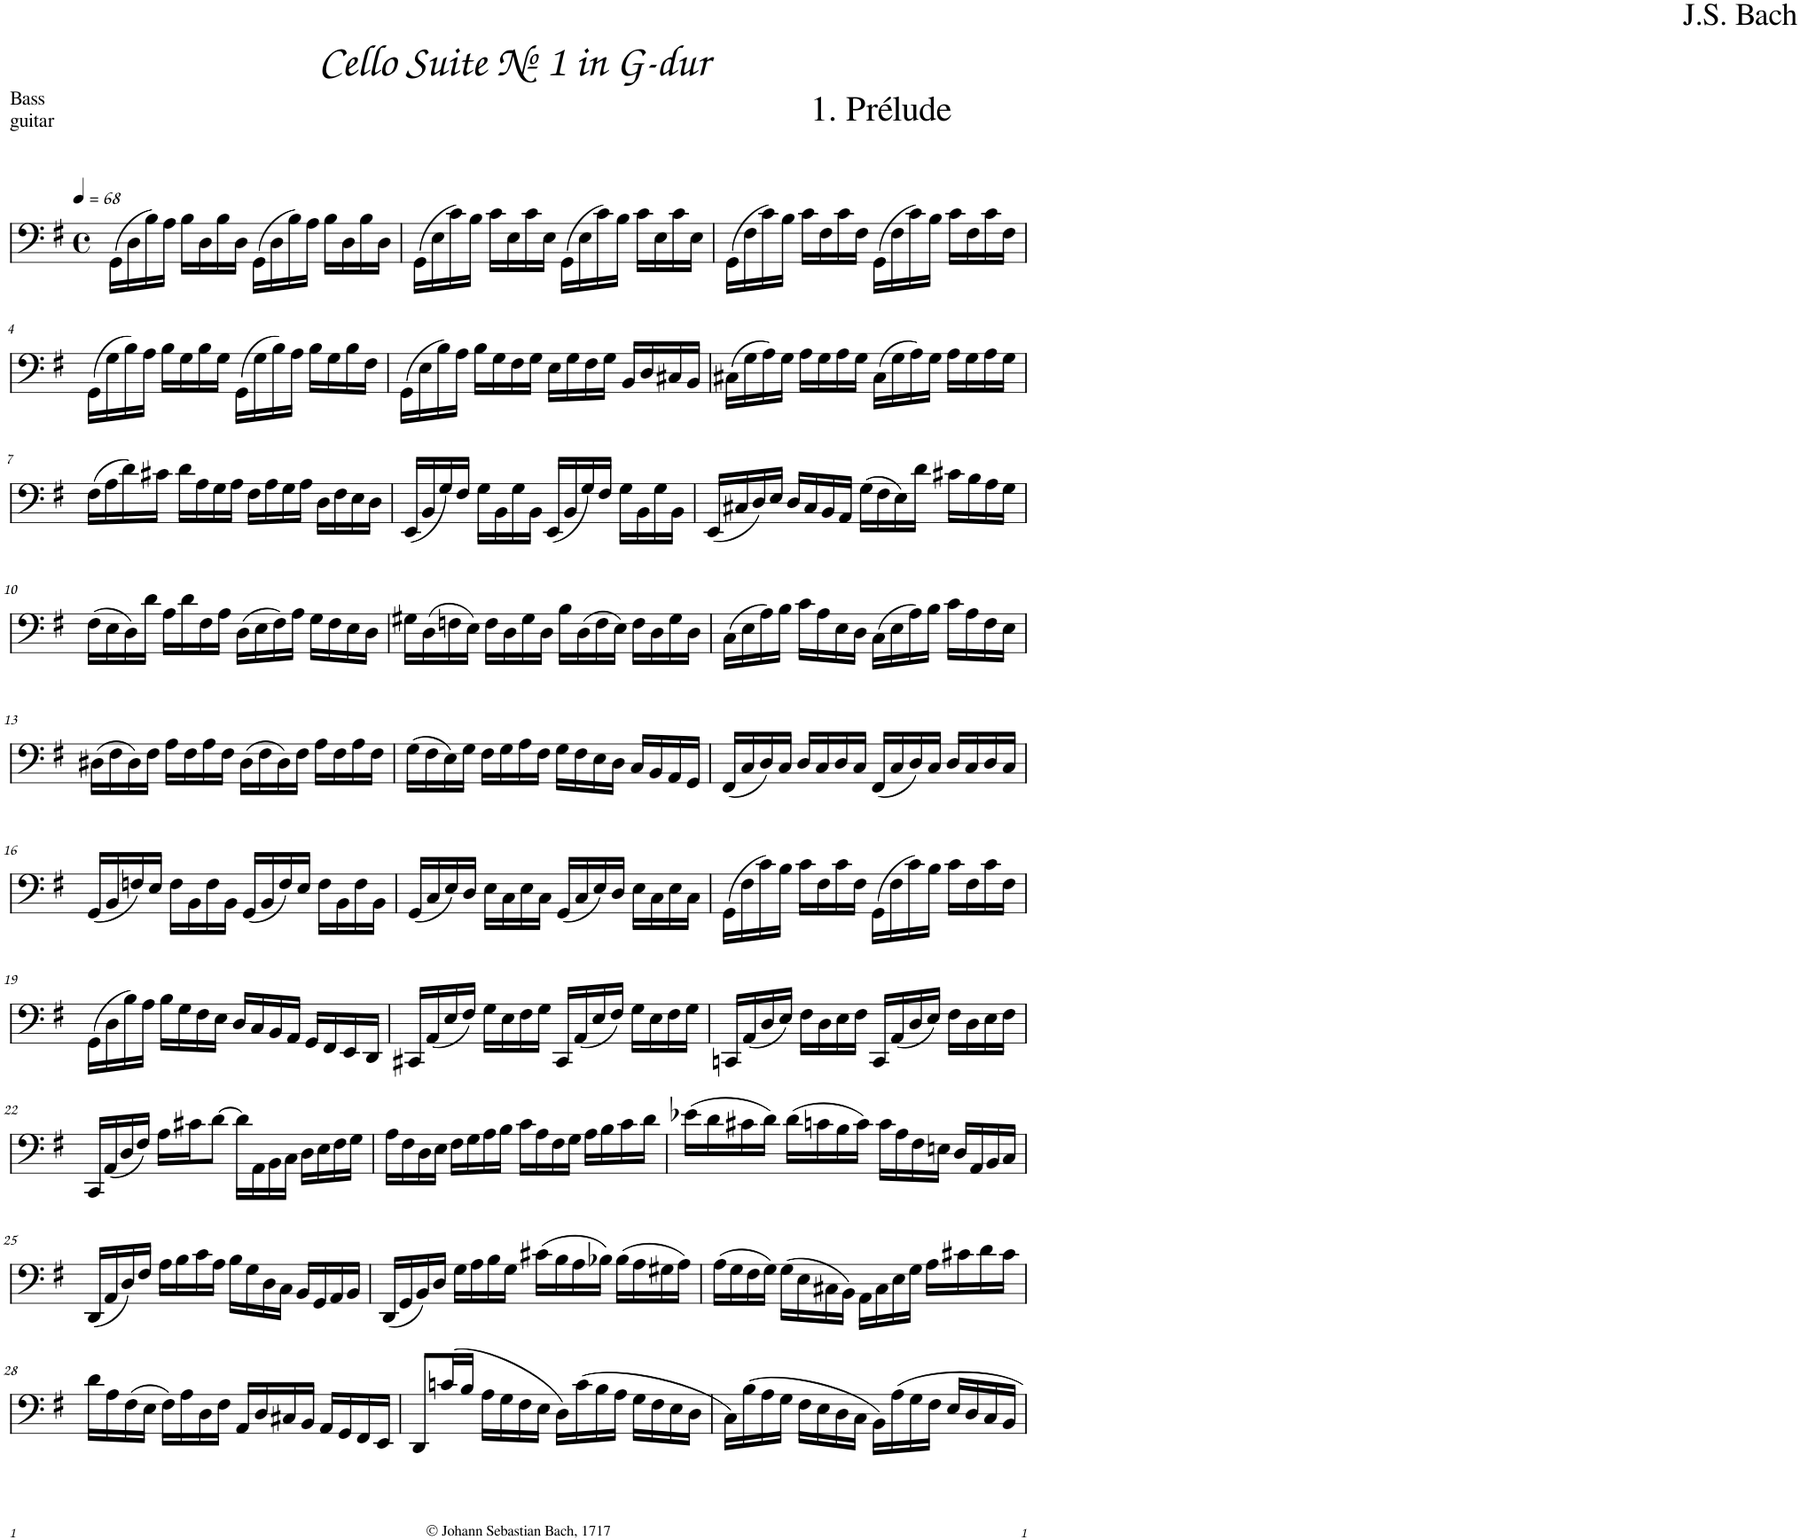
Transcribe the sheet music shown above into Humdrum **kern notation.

**kern
*part1
*staff1
*I"Бас-гитара
*clefF4
*k[f#]
*M4/4
*met(c)
*MM68
=1
(16GG\LL
16D\
16B\)
16A\JJ
16B\LL
16D\
16B\
16D\JJ
(16GG\LL
16D\
16B\)
16A\JJ
16B\LL
16D\
16B\
16D\JJ
=2
(16GG\LL
16E\
16c\)
16B\JJ
16c\LL
16E\
16c\
16E\JJ
(16GG\LL
16E\
16c\)
16B\JJ
16c\LL
16E\
16c\
16E\JJ
=3
(16GG\LL
16F#\
16c\)
16B\JJ
16c\LL
16F#\
16c\
16F#\JJ
(16GG\LL
16F#\
16c\)
16B\JJ
16c\LL
16F#\
16c\
16F#\JJ
!!LO:LB:g=z
=4
(16GG\LL
16G\
16B\)
16A\JJ
16B\LL
16G\
16B\
16G\JJ
(16GG\LL
16G\
16B\)
16A\JJ
16B\LL
16G\
16B\
16F#\JJ
=5
(16GG\LL
16E\
16B\)
16A\JJ
16B\LL
16G\
16F#\
16G\JJ
16E\LL
16G\
16F#\
16G\JJ
16BB/LL
16D/
16C#X/
16BB/JJ
=6
(16C#X\LL
16G\
16A\)
16G\JJ
16A\LL
16G\
16A\
16G\JJ
(16C#\LL
16G\
16A\)
16G\JJ
16A\LL
16G\
16A\
16G\JJ
!!LO:LB:g=z
=7
(16F#\LL
16A\
16d\)
16c#X\JJ
16d\LL
16A\
16G\
16A\JJ
16F#\LL
16A\
16G\
16A\JJ
16D\LL
16F#\
16E\
16D\JJ
=8
(16EE/LL
16BB/
16G/)
16F#/JJ
16G\LL
16BB\
16G\
16BB\JJ
(16EE/LL
16BB/
16G/)
16F#/JJ
16G\LL
16BB\
16G\
16BB\JJ
=9
(16EE/LL
16C#X/
16D/)
16E/JJ
16D/LL
16C#/
16BB/
16AA/JJ
(16G\LL
16F#\
16E\)
16d\JJ
16c#X\LL
16B\
16A\
16G\JJ
!!LO:LB:g=z
=10
(16F#\LL
16E\
16D\)
16d\JJ
16A\LL
16d\
16F#\
16A\JJ
(16D\LL
16E\
16F#\)
16A\JJ
16G\LL
16F#\
16E\
16D\JJ
=11
16G#X\LL
(16D\
16Fn\
16E\JJ)
16F\LL
16D\
16G#\
16D\JJ
16B\LL
(16D\
16F\
16E\JJ)
16F\LL
16D\
16G#\
16D\JJ
=12
(16C\LL
16E\
16A\)
16B\JJ
16c\LL
16A\
16E\
16D\JJ
(16C\LL
16E\
16A\)
16B\JJ
16c\LL
16A\
16F#\
16E\JJ
!!LO:LB:g=z
=13
(16D#X\LL
16F#\
16D#\)
16F#\JJ
16A\LL
16F#\
16A\
16F#\JJ
(16D#\LL
16F#\
16D#\)
16F#\JJ
16A\LL
16F#\
16A\
16F#\JJ
=14
(16G\LL
16F#\
16E\)
16G\JJ
16F#\LL
16G\
16A\
16F#\JJ
16G\LL
16F#\
16E\
16D\JJ
16C/LL
16BB/
16AA/
16GG/JJ
=15
(16FF#/LL
16C/
16D/)
16C/JJ
16D/LL
16C/
16D/
16C/JJ
(16FF#/LL
16C/
16D/)
16C/JJ
16D/LL
16C/
16D/
16C/JJ
!!LO:LB:g=z
=16
(16GG/LL
16BB/
16Fn/)
16E/JJ
16F\LL
16BB\
16F\
16BB\JJ
(16GG/LL
16BB/
16F/)
16E/JJ
16F\LL
16BB\
16F\
16BB\JJ
=17
(16GG/LL
16C/
16E/)
16D/JJ
16E\LL
16C\
16E\
16C\JJ
(16GG/LL
16C/
16E/)
16D/JJ
16E\LL
16C\
16E\
16C\JJ
=18
(16GG\LL
16F#\
16c\)
16B\JJ
16c\LL
16F#\
16c\
16F#\JJ
(16GG\LL
16F#\
16c\)
16B\JJ
16c\LL
16F#\
16c\
16F#\JJ
!!LO:LB:g=z
=19
(16GG\LL
16D\
16B\)
16A\JJ
16B\LL
16G\
16F#\
16E\JJ
16D/LL
16C/
16BB/
16AA/JJ
16GG/LL
16FF#/
16EE/
16DD/JJ
=20
16CC#X/LL
(16AA/
16E/
16F#/JJ)
16G\LL
16E\
16F#\
16G\JJ
16CC#/LL
(16AA/
16E/
16F#/JJ)
16G\LL
16E\
16F#\
16G\JJ
=21
16CCn/LL
(16AA/
16D/
16E/JJ)
16F#\LL
16D\
16E\
16F#\JJ
16CC/LL
(16AA/
16D/
16E/JJ)
16F#\LL
16D\
16E\
16F#\JJ
!!LO:LB:g=z
=22
16CC/LL
(16AA/
16D/
16F#/JJ)
16A\LL
16c#X\J
[8d\J
16d\LL]
16AA\
16BB\
16C\JJ
16D\LL
16E\
16F#\
16G\JJ
=23
16A\LL
16F#\
16D\
16E\JJ
16F#\LL
16G\
16A\
16B\JJ
16c\LL
16A\
16F#\
16G\JJ
16A\LL
16B\
16c\
16d\JJ
=24
(16e-X\LL
16d\
16c#X\
16d\JJ)
(16d\LL
16cn\
16B\
16c\JJ)
16c\LL
16A\
16F#\
16En\JJ
16D/LL
16AA/
16BB/
16C/JJ
!!LO:LB:g=z
=25
(16DD/LL
16AA/
16D/)
16F#/JJ
16A\LL
16B\
16c\
16A\JJ
16B\LL
16G\
16D\
16C\JJ
16BB/LL
16GG/
16AA/
16BB/JJ
=26
(16DD/LL
16GG/
16BB/)
16D/JJ
16G\LL
16A\
16B\
16G\JJ
(16c#X\LL
16B\
16A\
16B-X\JJ)
(16B-\LL
16A\
16G#X\
16A\JJ)
=27
(16A\LL
16G\
16F#\
16G\JJ)
(16G\LL
16E\
16C#X\
16BB\JJ)
16AA\LL
16C#\
16E\
16G\JJ
16A\LL
16c#X\
16d\
16c#\JJ
!!LO:LB:g=z
=28
16d\LL
16A\
(16F#\
16E\JJ
16F#\LL)
16A\
16D\
16F#\JJ
16AA/LL
16D/
16C#X/
16BB/JJ
16AA/LL
16GG/
16FF#/
16EE/JJ
=29
8DD/L
(16cn/L
16B/JJ
16A\LL
16G\
16F#\
16E\JJ
16D\LL)
(16c\
16B\
16A\JJ
16G\LL
16F#\
16E\
16D\JJ
=30
16C\LL)
(16B\
16A\
16G\JJ
16F#\LL
16E\
16D\
16C\JJ
16BB\LL)
16A\
16G\
16F#\JJ
16E/LL
16D/
16C/
16BB/JJ
=
*-
